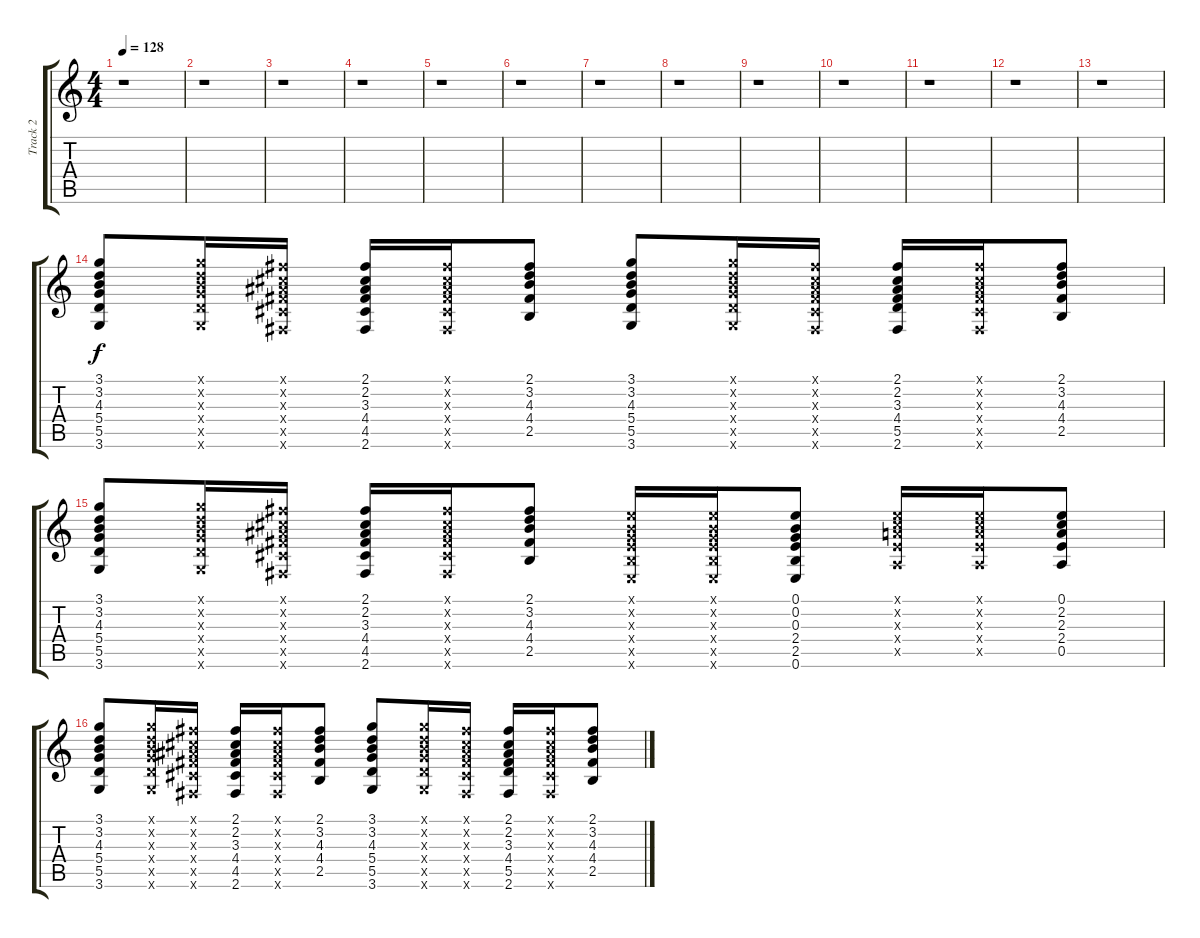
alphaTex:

\track ("Track 2" "Track 2") {instrument overdrivenguitar}
\staff {score tabs}
\tuning (E4 B3 G3 D3 A2 E2) {hide}
\ts (4 4)
\tempo 128
\clef g2
\ks c
r.1{dy f} |
r.1 |
r.1 |
r.1 |
r.1 |
r.1 |
r.1 |
r.1 |
r.1 |
r.1 |
r.1 |
r.1 |
r.1 |
(3.1 3.2 4.3 5.4 5.5 3.6).8 (3.1{x} 3.2{x} 4.3{x} 5.4{x} 5.5{x} 3.6{x}).16 (2.1{x} 2.2{x} 3.3{x} 4.4{x} 4.5{x} 2.6{x}).16 (2.1 2.2 3.3 4.4 4.5 2.6).16 (2.1{x} 2.2{x} 3.3{x} 4.4{x} 4.5{x} 2.6{x}).16 (2.1 3.2 4.3 4.4 2.5).8 (3.1 3.2 4.3 5.4 5.5 3.6).8 (3.1{x} 3.2{x} 4.3{x} 5.4{x} 5.5{x} 3.6{x}).16 (2.1{x} 2.2{x} 3.3{x} 4.4{x} 4.5{x} 2.6{x}).16 (2.1 2.2 3.3 4.4 5.5 2.6).16 (2.1{x} 2.2{x} 3.3{x} 4.4{x} 4.5{x} 2.6{x}).16 (2.1 3.2 4.3 4.4 2.5).8 |
(3.1 3.2 4.3 5.4 5.5 3.6).8 (3.1{x} 3.2{x} 4.3{x} 5.4{x} 5.5{x} 3.6{x}).16 (2.1{x} 2.2{x} 3.3{x} 4.4{x} 4.5{x} 2.6{x}).16 (2.1 2.2 3.3 4.4 4.5 2.6).16 (2.1{x} 2.2{x} 3.3{x} 4.4{x} 4.5{x} 2.6{x}).16 (2.1 3.2 4.3 4.4 2.5).8 (0.1{x} 0.2{x} 0.3{x} 2.4{x} 2.5{x} 0.6{x}).16 (0.1{x} 0.2{x} 0.3{x} 2.4{x} 2.5{x} 0.6{x}).16 (0.1 0.2 0.3 2.4 2.5 0.6).8 (0.1{x} 2.2{x} 2.3{x} 2.4{x} 0.5{x}).16 (0.1{x} 2.2{x} 2.3{x} 2.4{x} 0.5{x}).16 (0.1 2.2 2.3 2.4 0.5).8 |
(3.1 3.2 4.3 5.4 5.5 3.6).8 (3.1{x} 3.2{x} 4.3{x} 5.4{x} 5.5{x} 3.6{x}).16 (2.1{x} 2.2{x} 3.3{x} 4.4{x} 4.5{x} 2.6{x}).16 (2.1 2.2 3.3 4.4 4.5 2.6).16 (2.1{x} 2.2{x} 3.3{x} 4.4{x} 4.5{x} 2.6{x}).16 (2.1 3.2 4.3 4.4 2.5).8 (3.1 3.2 4.3 5.4 5.5 3.6).8 (3.1{x} 3.2{x} 4.3{x} 5.4{x} 5.5{x} 3.6{x}).16 (2.1{x} 2.2{x} 3.3{x} 4.4{x} 4.5{x} 2.6{x}).16 (2.1 2.2 3.3 4.4 5.5 2.6).16 (2.1{x} 2.2{x} 3.3{x} 4.4{x} 4.5{x} 2.6{x}).16 (2.1 3.2 4.3 4.4 2.5).8
